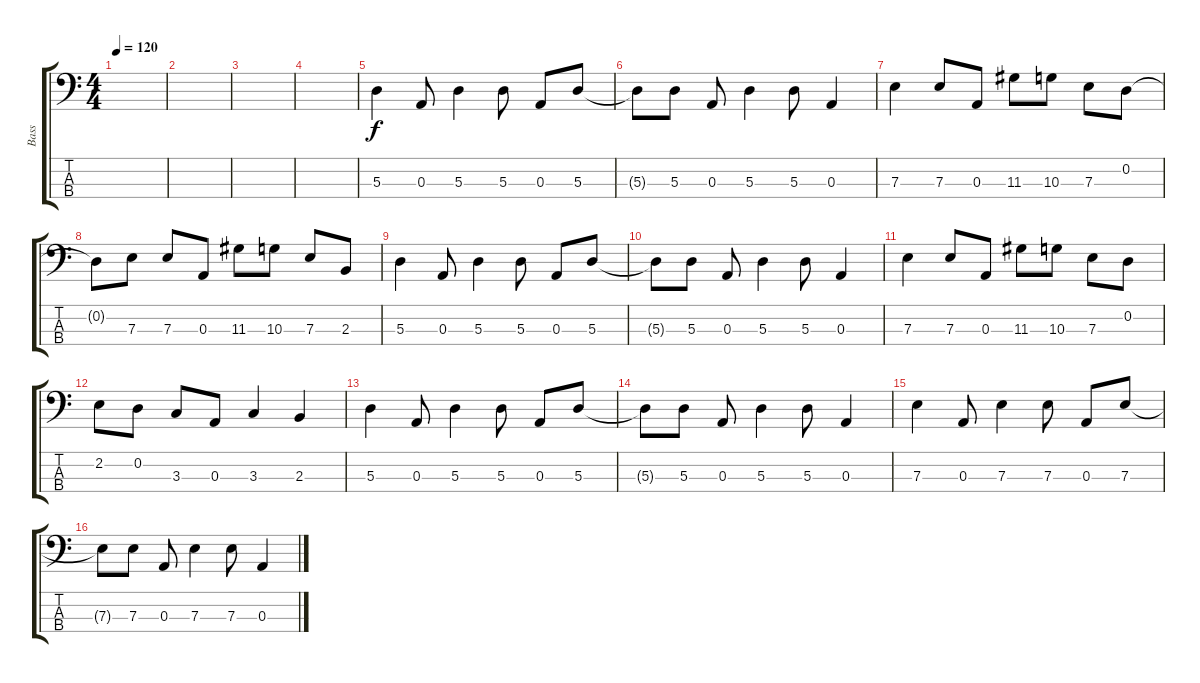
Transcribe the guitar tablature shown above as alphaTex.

\track ("Bass" "Bass") {instrument electricbassfinger}
\staff {score tabs}
\tuning (G2 D2 A1 E1) {hide}
\ts (4 4)
\tempo 120
\clef f4
\ks c
|
|
|
|
5.3.4 0.3.8 5.3.4 5.3.8 0.3.8 5.3.8 |
5.3{t}.8 5.3.8 0.3.8 5.3.4 5.3.8 0.3.4 |
7.3.4 7.3.8 0.3.8 11.3.8 10.3.8 7.3.8 0.2.8 |
0.2{t}.8 7.3.8 7.3.8 0.3.8 11.3.8 10.3.8 7.3.8 2.3.8 |
5.3.4 0.3.8 5.3.4 5.3.8 0.3.8 5.3.8 |
5.3{t}.8 5.3.8 0.3.8 5.3.4 5.3.8 0.3.4 |
7.3.4 7.3.8 0.3.8 11.3.8 10.3.8 7.3.8 0.2.8 |
2.2.8 0.2.8 3.3.8 0.3.8 3.3.4 2.3.4 |
5.3.4 0.3.8 5.3.4 5.3.8 0.3.8 5.3.8 |
5.3{t}.8 5.3.8 0.3.8 5.3.4 5.3.8 0.3.4 |
7.3.4 0.3.8 7.3.4 7.3.8 0.3.8 7.3.8 |
7.3{t}.8 7.3.8 0.3.8 7.3.4 7.3.8 0.3.4
